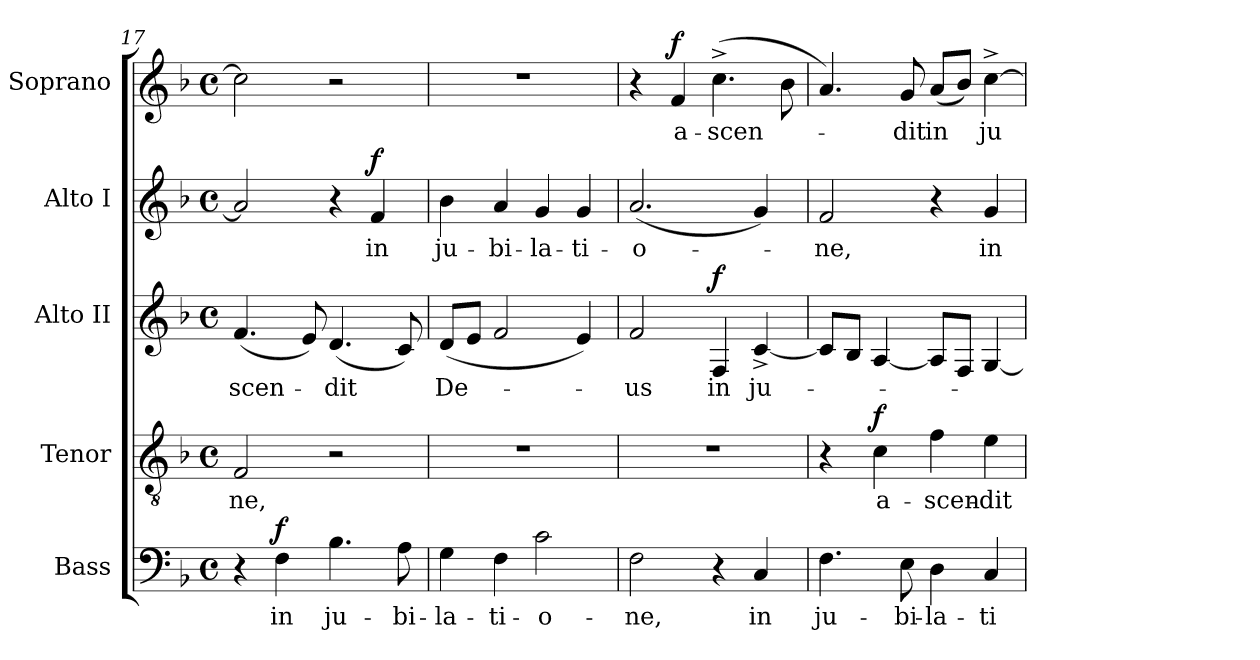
**kern	**text	**dynam	**kern	**text	**dynam	**kern	**text	**dynam	**kern	**text	**dynam	**kern	**text	**dynam
*part5	*part5	*part5	*part4	*part4	*part4	*part3	*part3	*part3	*part2	*part2	*part2	*part1	*part1	*part1
*staff5	*staff5	*staff5	*staff4	*staff4	*staff4	*staff3	*staff3	*staff3	*staff2	*staff2	*staff2	*staff1	*staff1	*staff1
*I"Bass	*	*	*I"Tenor	*	*	*I"Alto II	*	*	*I"Alto I	*	*	*I"Soprano	*	*
*I'B.	*	*	*I'T.	*	*	*I'A2.	*	*	*I'A1.	*	*	*I'S.	*	*
*clefF4	*	*	*clefGv2	*	*	*clefG2	*	*	*clefG2	*	*	*clefG2	*	*
*	*	*	*ITrd7c12	*	*	*	*	*	*	*	*	*	*	*
*k[b-]	*	*	*k[b-]	*	*	*k[b-]	*	*	*k[b-]	*	*	*k[b-]	*	*
*F:	*	*	*F:	*	*	*F:	*	*	*F:	*	*	*F:	*	*
*M4/4	*	*	*M4/4	*	*	*M4/4	*	*	*M4/4	*	*	*M4/4	*	*
*met(c)	*	*	*met(c)	*	*	*met(c)	*	*	*met(c)	*	*	*met(c)	*	*
=17	=17	=17	=17	=17	=17	=17	=17	=17	=17	=17	=17	=17	=17	=17
!	!	!	!	!LO:LY:b:color=#000000	!	!	!	!	!	!	!	!	!	!
!	!	!	!	!	!	!	!LO:LY:b:color=#000000	!	!	!	!	!	!	!
4r	.	.	2FFi/	-ne,	.	(4.fi/	-scen-	.	2ai/]	.	.	2cci\]	.	.
!	!LO:LY:b:color=#000000	!	!	!	!	!	!	!	!	!	!	!	!	!
4Fi\	in	f	.	.	.	.	.	.	.	.	.	.	.	.
.	.	.	.	.	.	8ei/)	.	.	.	.	.	.	.	.
!	!LO:LY:b:color=#000000	!	!	!	!	!	!	!	!	!	!	!	!	!
!	!	!	!	!	!	!	!LO:LY:b:color=#000000	!	!	!	!	!	!	!
4.B-i\	ju-	.	2r	.	.	(4.di/	-dit	.	4r	.	.	2r	.	.
!	!	!	!	!	!	!	!	!	!	!LO:LY:b:color=#000000	!	!	!	!
.	.	.	.	.	.	.	.	.	4fi/	in	f	.	.	.
!	!LO:LY:b:color=#000000	!	!	!	!	!	!	!	!	!	!	!	!	!
8Ai\	-bi-	.	.	.	.	8ci/)	.	.	.	.	.	.	.	.
=18	=18	=18	=18	=18	=18	=18	=18	=18	=18	=18	=18	=18	=18	=18
!	!LO:LY:b:color=#000000	!	!	!	!	!	!	!	!	!	!	!	!	!
!	!	!	!	!	!	!	!LO:LY:b:color=#000000	!	!	!	!	!	!	!
!	!	!	!	!	!	!	!	!	!	!LO:LY:b:color=#000000	!	!	!	!
4Gi\	-la-	.	1r	.	.	(8di/L	De-	.	4b-i\	ju-	.	1r	.	.
.	.	.	.	.	.	8ei/J	.	.	.	.	.	.	.	.
!	!LO:LY:b:color=#000000	!	!	!	!	!	!	!	!	!	!	!	!	!
!	!	!	!	!	!	!	!	!	!	!LO:LY:b:color=#000000	!	!	!	!
4Fi\	-ti-	.	.	.	.	2fi/	.	.	4ai/	-bi-	.	.	.	.
!	!LO:LY:b:color=#000000	!	!	!	!	!	!	!	!	!	!	!	!	!
!	!	!	!	!	!	!	!	!	!	!LO:LY:b:color=#000000	!	!	!	!
2ci\	-o-	.	.	.	.	.	.	.	4gi/	-la-	.	.	.	.
!	!	!	!	!	!	!	!	!	!	!LO:LY:b:color=#000000	!	!	!	!
.	.	.	.	.	.	4ei/)	.	.	4gi/	-ti-	.	.	.	.
!!LO:PB:g=z
=19	=19	=19	=19	=19	=19	=19	=19	=19	=19	=19	=19	=19	=19	=19
!	!LO:LY:b:color=#000000	!	!	!	!	!	!	!	!	!	!	!	!	!
!	!	!	!	!	!	!	!LO:LY:b:color=#000000	!	!	!	!	!	!	!
!	!	!	!	!	!	!	!	!	!	!LO:LY:b:color=#000000	!	!	!	!
2Fi\	-ne,	.	1r	.	.	2fi/	-us	.	(2.ai/	-o-	.	4r	.	.
!	!	!	!	!	!	!	!	!	!	!	!	!	!LO:LY:b:color=#000000	!
.	.	.	.	.	.	.	.	.	.	.	.	4fi/	a-	f
!	!	!	!	!	!	!	!LO:LY:b:color=#000000	!	!	!	!	!	!	!
!	!	!	!	!	!	!	!	!	!	!	!	!	!LO:LY:b:color=#000000	!
4r	.	.	.	.	.	4Fi/	in	f	.	.	.	(4.cc^i\	-scen-	.
!	!LO:LY:b:color=#000000	!	!	!	!	!	!	!	!	!	!	!	!	!
!	!	!	!	!	!	!	!LO:LY:b:color=#000000	!	!	!	!	!	!	!
4Ci/	in	.	.	.	.	[<4c^i/	ju-	.	4gi/)	.	.	.	.	.
.	.	.	.	.	.	.	.	.	.	.	.	8b-i\	.	.
=20	=20	=20	=20	=20	=20	=20	=20	=20	=20	=20	=20	=20	=20	=20
!	!LO:LY:b:color=#000000	!	!	!	!	!	!	!	!	!	!	!	!	!
!	!	!	!	!	!	!	!	!	!	!LO:LY:b:color=#000000	!	!	!	!
4.Fi\	ju-	.	4r	.	.	8ci/L]	.	.	2fi/	-ne,	.	4.ai/)	.	.
.	.	.	.	.	.	8B-i/J	.	.	.	.	.	.	.	.
!	!	!	!	!LO:LY:b:color=#000000	!	!	!	!	!	!	!	!	!	!
.	.	.	4Ci\	a-	f	[<4Ai/	.	.	.	.	.	.	.	.
!	!LO:LY:b:color=#000000	!	!	!	!	!	!	!	!	!	!	!	!	!
!	!	!	!	!	!	!	!	!	!	!	!	!	!LO:LY:b:color=#000000	!
8Ei\	-bi-	.	.	.	.	.	.	.	.	.	.	8gi/	-dit	.
!	!LO:LY:b:color=#000000	!	!	!	!	!	!	!	!	!	!	!	!	!
!	!	!	!	!LO:LY:b:color=#000000	!	!	!	!	!	!	!	!	!	!
!	!	!	!	!	!	!	!	!	!	!	!	!	!LO:LY:b:color=#000000	!
4Di\	-la-	.	4Fi\	-scen-	.	8Ai/L]	.	.	4r	.	.	(8ai/L	in	.
.	.	.	.	.	.	8Fi/J	.	.	.	.	.	8b-i/J)	.	.
!	!LO:LY:b:color=#000000	!	!	!	!	!	!	!	!	!	!	!	!	!
!	!	!	!	!LO:LY:b:color=#000000	!	!	!	!	!	!	!	!	!	!
!	!	!	!	!	!	!	!	!	!	!LO:LY:b:color=#000000	!	!	!	!
!	!	!	!	!	!	!	!	!	!	!	!	!	!LO:LY:b:color=#000000	!
4Ci/	-ti-	.	4Ei\	-dit	.	[<4Gi/	.	.	4gi/	in	.	[>4cc^i\	ju-	.
=	=	=	=	=	=	=	=	=	=	=	=	=	=	=
*-	*-	*-	*-	*-	*-	*-	*-	*-	*-	*-	*-	*-	*-	*-
